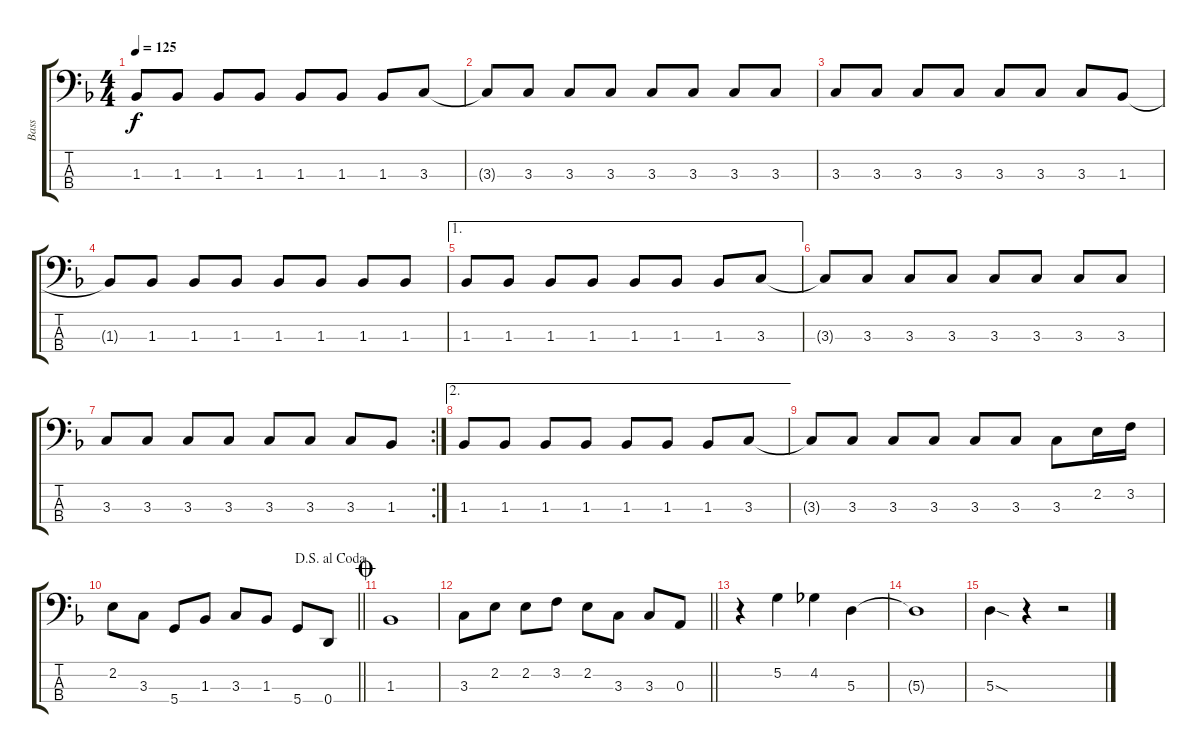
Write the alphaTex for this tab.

\track ("Bass" "Bass") {instrument electricbassfinger}
\staff {score tabs}
\tuning (G2 D2 A1 D1) {hide}
\ts (4 4)
\tempo 125
\clef f4
\ks f
1.3.8{dy f} 1.3.8 1.3.8 1.3.8 1.3.8 1.3.8 1.3.8 3.3.8 |
3.3{t}.8 3.3.8 3.3.8 3.3.8 3.3.8 3.3.8 3.3.8 3.3.8 |
3.3.8 3.3.8 3.3.8 3.3.8 3.3.8 3.3.8 3.3.8 1.3.8 |
1.3{t}.8 1.3.8 1.3.8 1.3.8 1.3.8 1.3.8 1.3.8 1.3.8 |
\ae 1
1.3.8 1.3.8 1.3.8 1.3.8 1.3.8 1.3.8 1.3.8 3.3.8 |
3.3{t}.8 3.3.8 3.3.8 3.3.8 3.3.8 3.3.8 3.3.8 3.3.8 |
\rc 2
3.3.8 3.3.8 3.3.8 3.3.8 3.3.8 3.3.8 3.3.8 1.3.8 |
\ae 2
1.3.8 1.3.8 1.3.8 1.3.8 1.3.8 1.3.8 1.3.8 3.3.8 |
3.3{t}.8 3.3.8 3.3.8 3.3.8 3.3.8 3.3.8 3.3.8 2.2.16 3.2.16 |
\jump dalsegnoalcoda
\barLineRight lightlight
2.2.8 3.3.8 5.4.8 1.3.8 3.3.8 1.3.8 5.4.8 0.4.8 |
\jump coda
1.3.1 |
\barLineRight lightlight
3.3.8 2.2.8 2.2.8 3.2.8 2.2.8 3.3.8 3.3.8 0.3.8 |
r.4 5.2.4 4.2.4 5.3.4 |
5.3{t}.1 |
5.3{sod}.4 r.4 r.2
